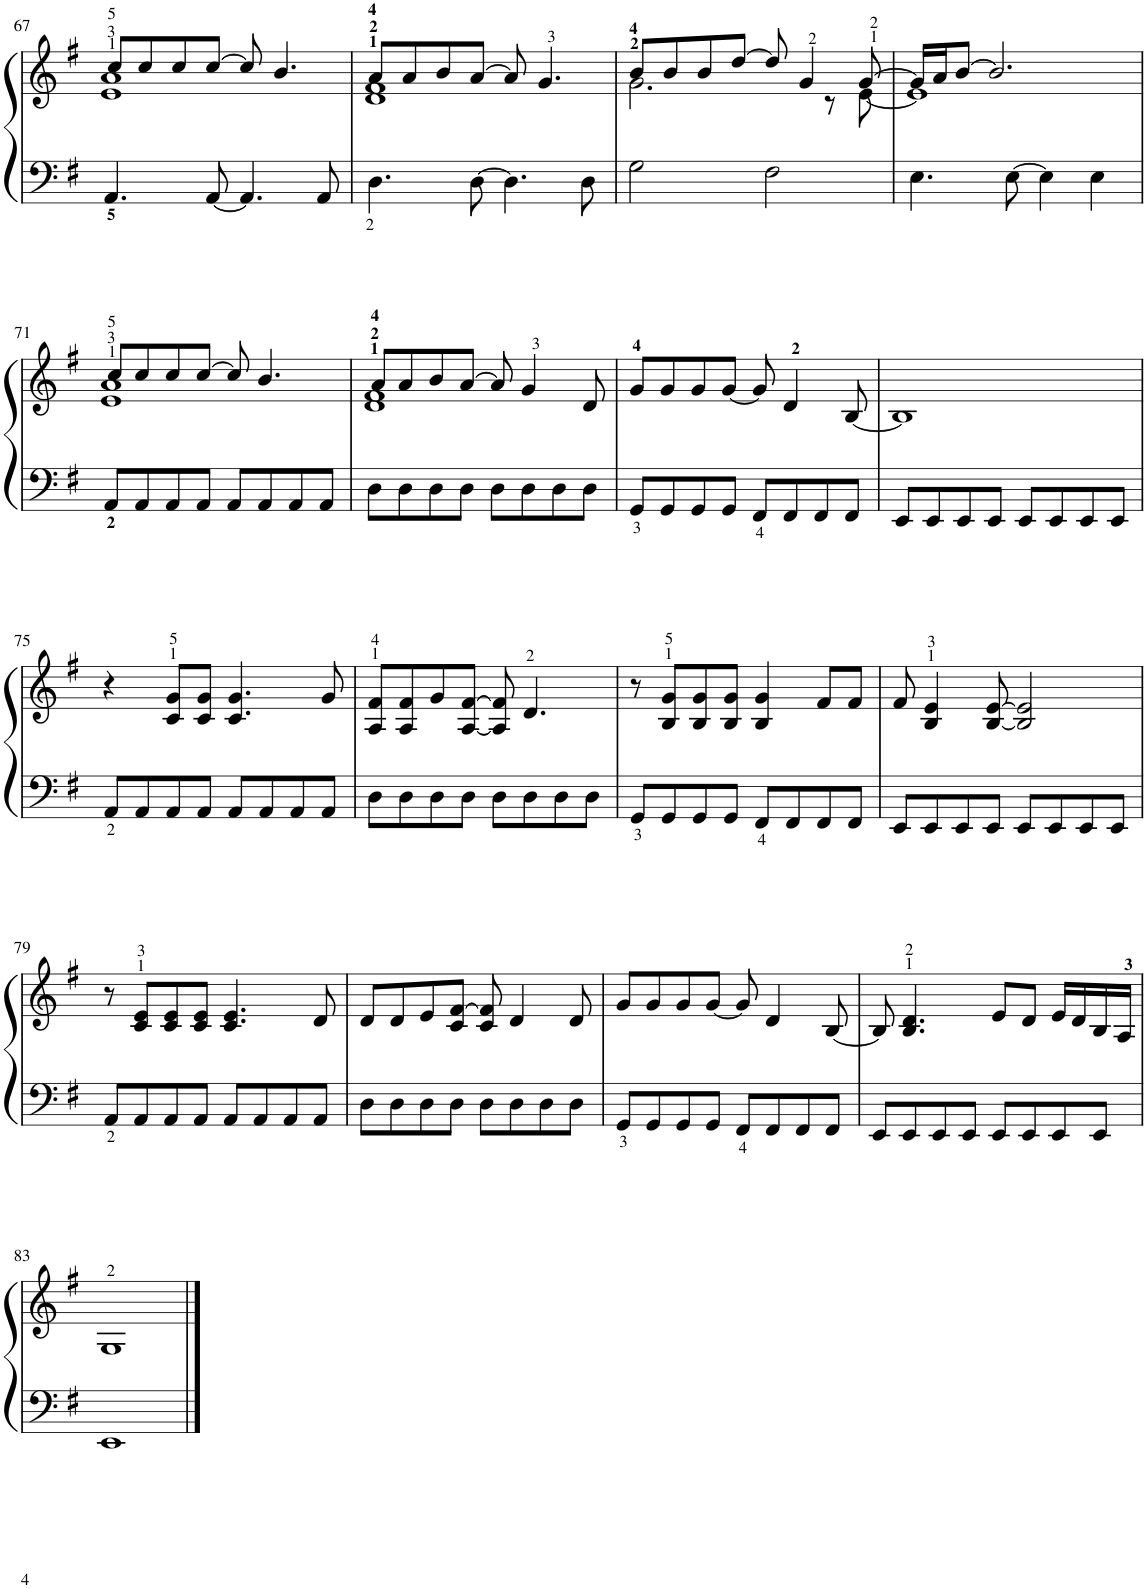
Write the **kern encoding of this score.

**kern	**kern
*part1	*part1
*staff2	*staff1
*I"Piano	*
*I'Pno.	*
!!LO:PB:g=z
*clefF4	*clefG2
*k[f#]	*k[f#]
*M4/4	*M4/4
=67	=67
*	*^
*	*	*^
4.AA/	8cc/L	1e	1a
.	8cc/	.	.
.	8cc/	.	.
[8AA/	[8cc/J	.	.
4.AA/]	8cc/]	.	.
.	4.b/	.	.
8AA/	.	.	.
*	*	*v	*v
=68	=68	=68
4.D\	8a/L	1d 1f#
.	8a/	.
.	8b/	.
[8D\	[8a/J	.
4.D\]	8a/]	.
.	4.g/	.
8D\	.	.
=69	=69	=69
2G\	8b/L	2.g\
.	8b/	.
.	8b/	.
.	[8dd/J	.
2F#\	8dd/]	.
.	4g/	.
.	.	8r
.	[8g/	[8e\
=70	=70	=70
4.E\	16g/LL]	1e]
.	16a/J	.
.	[8b/J	.
.	2.b/]	.
[8E\	.	.
4E\]	.	.
4E\	.	.
!!LO:LB:g=z
=71	=71	=71
*	*	*^
8AA/L	8cc/L	1e	1a
8AA/	8cc/	.	.
8AA/	8cc/	.	.
8AA/J	[8cc/J	.	.
8AA/L	8cc/]	.	.
8AA/	4.b/	.	.
8AA/	.	.	.
8AA/J	.	.	.
=72	=72	=72	=72
8D\L	8a/L	1f#	1d
8D\	8a/	.	.
8D\	8b/	.	.
8D\J	[8a/J	.	.
8D\L	8a/]	.	.
8D\	4g/	.	.
8D\	.	.	.
8D\J	8d/	.	.
*	*v	*v	*v
=73	=73
8GG/L	8g/L
8GG/	8g/
8GG/	8g/
8GG/J	[8g/J
8FF#/L	8g/]
8FF#/	4d/
8FF#/	.
8FF#/J	[8B/
=74	=74
8EE/L	1B]
8EE/	.
8EE/	.
8EE/J	.
8EE/L	.
8EE/	.
8EE/	.
8EE/J	.
!!LO:LB:g=z
=75	=75
8AA/L	4r
8AA/	.
8AA/	8c/ 8g/L
8AA/J	8c/ 8g/J
8AA/L	4.c/ 4.g/
8AA/	.
8AA/	.
8AA/J	8g/
=76	=76
8D\L	8A/ 8f#/L
8D\	8A/ 8f#/
8D\	8g/
8D\J	[8A/ [8f#/J
8D\L	8A/] 8f#/]
8D\	4.d/
8D\	.
8D\J	.
=77	=77
8GG/L	8r
8GG/	8B/ 8g/L
8GG/	8B/ 8g/
8GG/J	8B/ 8g/J
8FF#/L	4B/ 4g/
8FF#/	.
8FF#/	8f#/L
8FF#/J	8f#/J
=78	=78
8EE/L	8f#/
8EE/	4B/ 4e/
8EE/	.
8EE/J	[8B/ [8e/
8EE/L	2B/] 2e/]
8EE/	.
8EE/	.
8EE/J	.
!!LO:LB:g=z
=79	=79
8AA/L	8r
8AA/	8c/ 8e/L
8AA/	8c/ 8e/
8AA/J	8c/ 8e/J
8AA/L	4.c/ 4.e/
8AA/	.
8AA/	.
8AA/J	8d/
=80	=80
8D\L	8d/L
8D\	8d/
8D\	8e/
8D\J	8c/ [8f#/J
8D\L	8c/ 8f#/]
8D\	4d/
8D\	.
8D\J	8d/
=81	=81
8GG/L	8g/L
8GG/	8g/
8GG/	8g/
8GG/J	[8g/J
8FF#/L	8g/]
8FF#/	4d/
8FF#/	.
8FF#/J	[8B/
=82	=82
8EE/L	8B/]
8EE/	4.B/ 4.d/
8EE/	.
8EE/J	.
8EE/L	8e/L
8EE/	8d/J
8EE/	16e/LL
.	16d/
8EE/J	16B/
.	16A/JJ
!!LO:LB:g=z
=83	=83
1EE	1G
==	==
*-	*-
